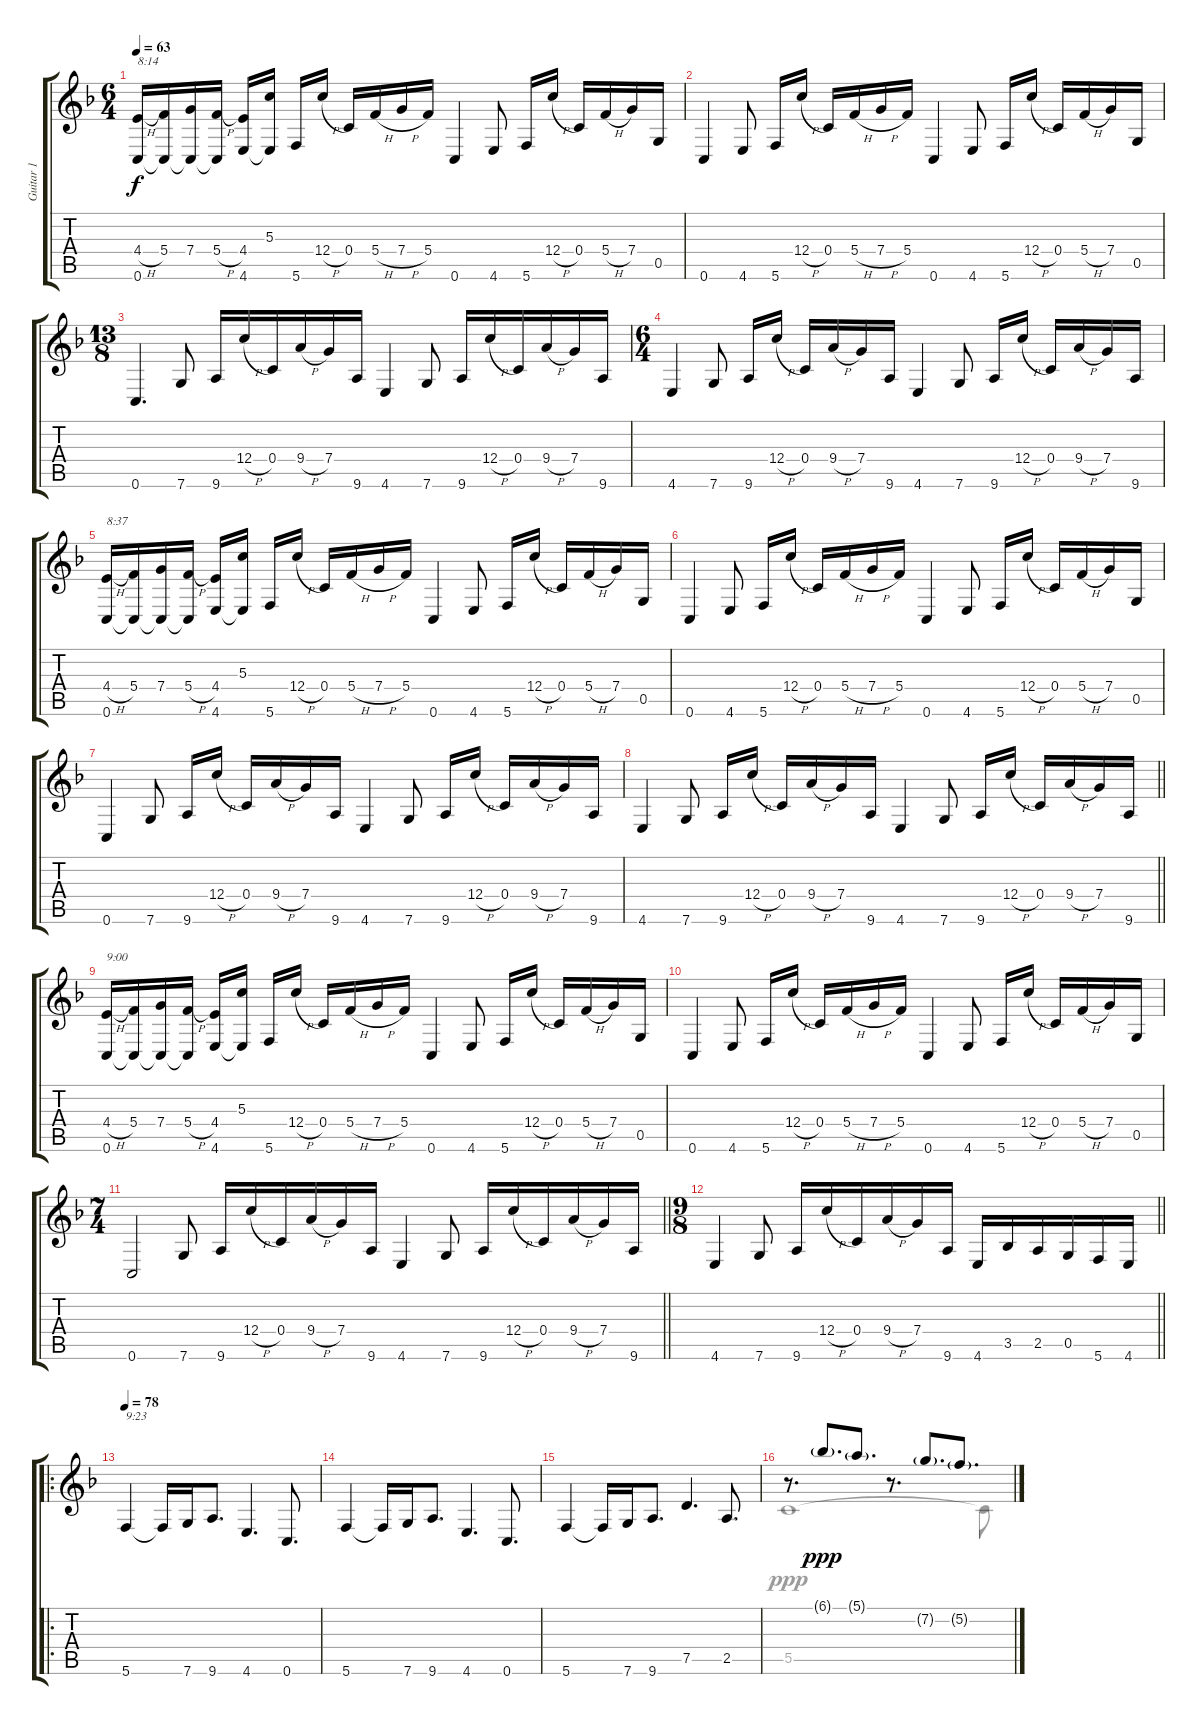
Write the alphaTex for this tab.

\track ("Guitar 1" "Guitar 1") {instrument distortionguitar}
\staff {score tabs}
\tuning (E4 C4 G3 C3 G2 C2) {hide}
\voice
\ts (6 4)
\tempo 63
\clef g2
\ks f
(4.4{h} 0.6).16{txt "8:14" dy f} (5.4 0.6{t}).16 (7.4 0.6{t}).16 (5.4{h} 0.6{t}).16 (4.4 4.6).16 (5.3 4.6{t}).16{beam split} 5.6.16 12.4{h}.16 0.4.16 5.4{h}.16 7.4{h}.16 5.4.16 0.6.4 4.6.8{beam split} 5.6.16 12.4{h}.16 0.4.16 5.4{h}.16 7.4.16 0.5.16 |
0.6.4 4.6.8{beam split} 5.6.16 12.4{h}.16 0.4.16 5.4{h}.16 7.4{h}.16 5.4.16 0.6.4 4.6.8{beam split} 5.6.16 12.4{h}.16 0.4.16 5.4{h}.16 7.4.16 0.5.16 |
\ts (13 8)
0.6.4{d} 7.6.8 9.6.16 12.4{h}.16{beam merge} 0.4.16 9.4{h}.16{beam merge} 7.4.16 9.6.16 4.6.4 7.6.8 9.6.16 12.4{h}.16{beam merge} 0.4.16 9.4{h}.16{beam merge} 7.4.16 9.6.16 |
\ts (6 4)
4.6.4 7.6.8{beam split} 9.6.16 12.4{h}.16 0.4.16 9.4{h}.16 7.4.16 9.6.16 4.6.4 7.6.8{beam split} 9.6.16 12.4{h}.16 0.4.16 9.4{h}.16 7.4.16 9.6.16 |
(4.4{h} 0.6).16{txt "8:37"} (5.4 0.6{t}).16 (7.4 0.6{t}).16 (5.4{h} 0.6{t}).16 (4.4 4.6).16 (5.3 4.6{t}).16{beam split} 5.6.16 12.4{h}.16 0.4.16 5.4{h}.16 7.4{h}.16 5.4.16 0.6.4 4.6.8{beam split} 5.6.16 12.4{h}.16 0.4.16 5.4{h}.16 7.4.16 0.5.16 |
0.6.4 4.6.8{beam split} 5.6.16 12.4{h}.16 0.4.16 5.4{h}.16 7.4{h}.16 5.4.16 0.6.4 4.6.8{beam split} 5.6.16 12.4{h}.16 0.4.16 5.4{h}.16 7.4.16 0.5.16 |
0.6.4 7.6.8{beam split} 9.6.16 12.4{h}.16 0.4.16 9.4{h}.16 7.4.16 9.6.16 4.6.4 7.6.8{beam split} 9.6.16 12.4{h}.16 0.4.16 9.4{h}.16 7.4.16 9.6.16 |
\barLineRight lightlight
4.6.4 7.6.8{beam split} 9.6.16 12.4{h}.16 0.4.16 9.4{h}.16 7.4.16 9.6.16 4.6.4 7.6.8{beam split} 9.6.16 12.4{h}.16 0.4.16 9.4{h}.16 7.4.16 9.6.16 |
(4.4{h} 0.6).16{txt "9:00"} (5.4 0.6{t}).16 (7.4 0.6{t}).16 (5.4{h} 0.6{t}).16 (4.4 4.6).16 (5.3 4.6{t}).16{beam split} 5.6.16 12.4{h}.16 0.4.16 5.4{h}.16 7.4{h}.16 5.4.16 0.6.4 4.6.8{beam split} 5.6.16 12.4{h}.16 0.4.16 5.4{h}.16 7.4.16 0.5.16 |
0.6.4 4.6.8{beam split} 5.6.16 12.4{h}.16 0.4.16 5.4{h}.16 7.4{h}.16 5.4.16 0.6.4 4.6.8{beam split} 5.6.16 12.4{h}.16 0.4.16 5.4{h}.16 7.4.16 0.5.16 |
\ts (7 4)
\barLineRight lightlight
0.6.2 7.6.8{beam split} 9.6.16 12.4{h}.16{beam merge} 0.4.16 9.4{h}.16 7.4.16 9.6.16 4.6.4 7.6.8{beam split} 9.6.16 12.4{h}.16{beam merge} 0.4.16 9.4{h}.16 7.4.16 9.6.16 |
\ts (9 8)
\barLineRight lightlight
4.6.4 7.6.8 9.6.16 12.4{h}.16 0.4.16 9.4{h}.16 7.4.16 9.6.16 4.6.16 3.5.16 2.5.16 0.5.16 5.6.16 4.6.16 |
\ro
\tempo 78
5.6.4{txt "9:23"} 5.6{t}.16 7.6.16{beam merge} 9.6.8{d} 4.6.4{d} 0.6.8{d} |
5.6.4 5.6{t}.16 7.6.16{beam merge} 9.6.8{d} 4.6.4{d} 0.6.8{d} |
5.6.4 5.6{t}.16 7.6.16{beam merge} 9.6.8{d} 7.5.4{d} 2.5.8{d} |
r.8{d} 6.1{g}.8{d dy ppp beam merge} 5.1{g}.8{d} r.8{d} 7.2{g}.8{d} 5.2{g}.8{d}
\voice
\clef g2
\ottava regular
\simile none
\ks f
|
|
|
|
|
|
|
\barLineRight lightlight
|
|
|
\barLineRight lightlight
|
\barLineRight lightlight
|
|
|
|
5.5.1 5.5{t}.8
